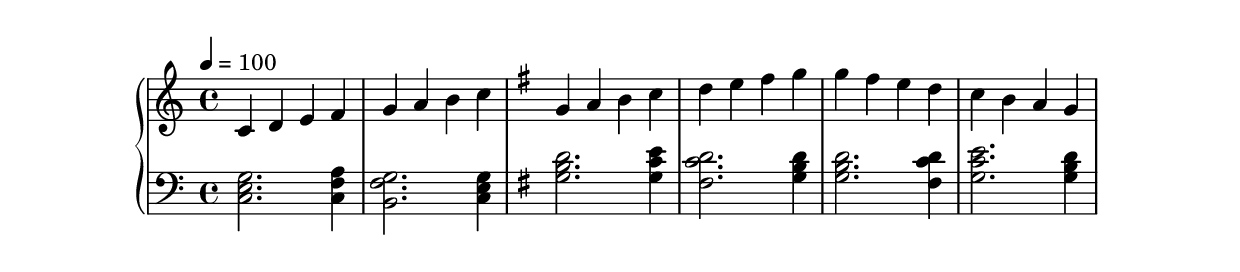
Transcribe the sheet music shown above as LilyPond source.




\score {
\header {
  title = "Scales"
}
\relative c'' {
  \new PianoStaff <<
      \new Staff {
           \clef treble
           \tempo 4 = 100
           \time 4/4
           \key c \major
           c,4 d4 e4 f4 | g4 a4 b4 c4 |
           \key g \major
           g4 a4 b4 c4 | d4 e4 fis4 g4 | g4 fis4 e4 d4 | c4 b4 a4 g4 ||
      }
      \new Staff {
           \clef bass
           \key c \major
           <c,, e g>2. <c f a>4 | <b g' f>2. <c e g>4 |
           \key g \major
           <g' b d>2. <g c e>4 | <c d fis,>2. <g b d>4 | <g b d>2. <c d fis,>4 | <g c e>2. <g b d>4 ||
      }
  >>
}
\midi {}
\layout {}
}
